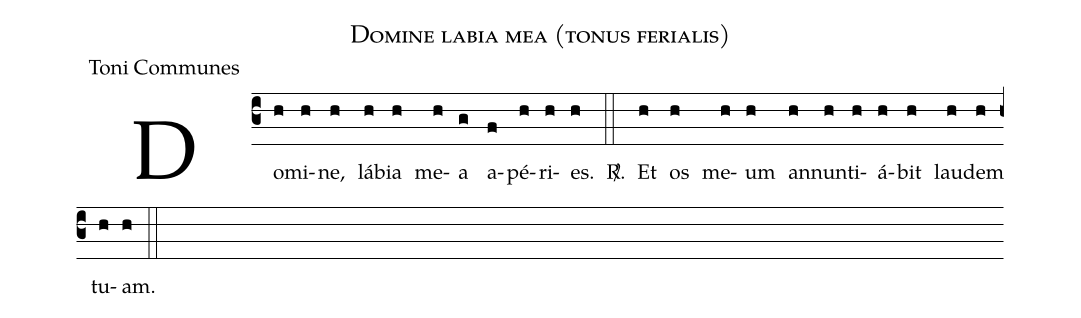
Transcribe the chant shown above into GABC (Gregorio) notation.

name:Domine labia mea (tonus ferialis);
office-part:Toni Communes;
%%
(c3)Do(h)mi(h)ne,(h) lá(h)bia(h) me(h)a(g) a(f)pé(h)ri(h)es.(h)
<sp>R/</sp>.(::) Et(h) os(h) me(h)um(h) an(h)nun(h)ti(h)á(h)bit(h) lau(h)dem(h) tu(h)am.(h::)
